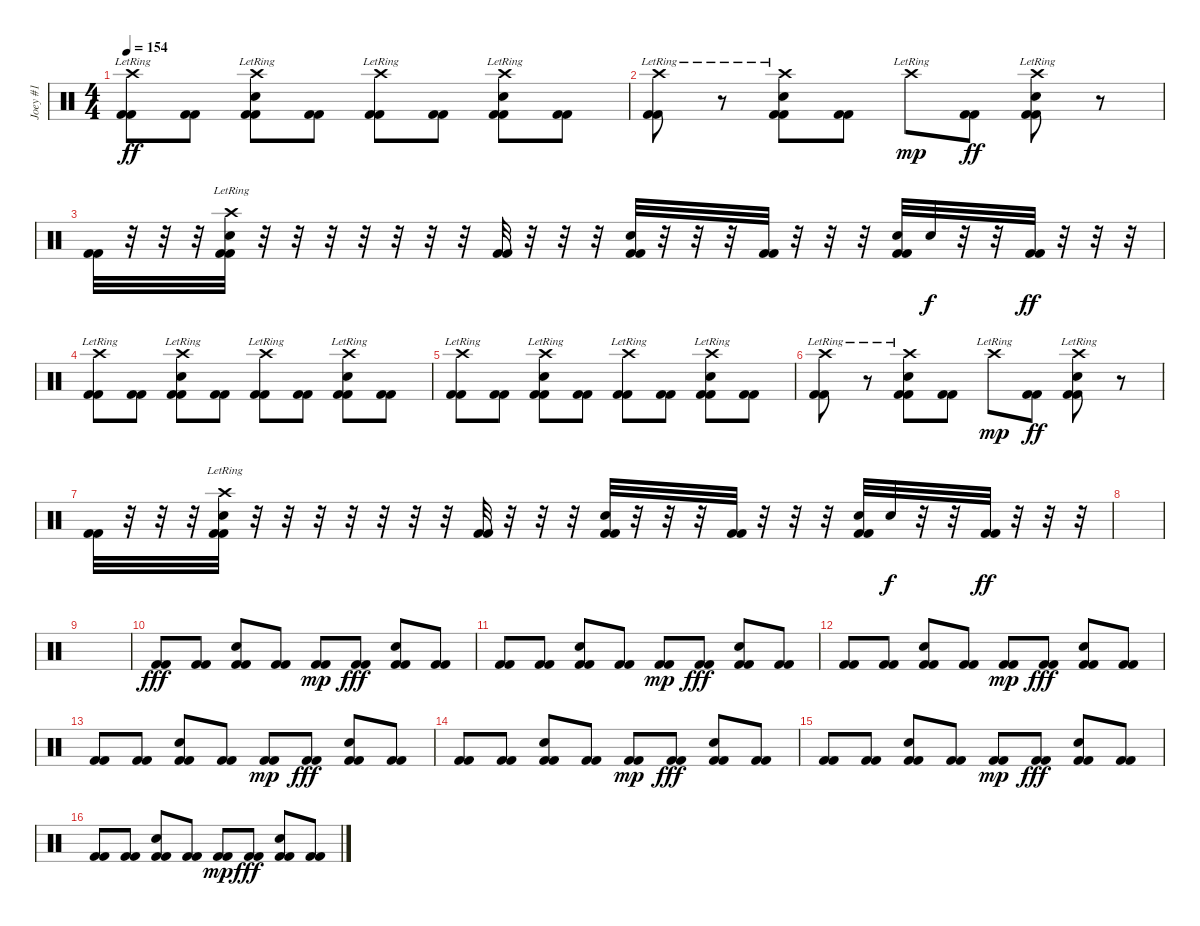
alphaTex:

\track ("Joey #1" "Joey #1") {instrument percussion}
\staff {score}
\articulation defaults
\ts (4 4)
\tempo 154
\clef neutral
\ks c
("Crash high (hit)"{lr} "Kick (hit) 2" "Kick (hit) 2").8{dy ff} ("Kick (hit) 2" "Kick (hit) 2").8 ("Crash high (hit)"{lr} "Snare (hit) 2" "Kick (hit) 2" "Kick (hit) 2").8 ("Kick (hit) 2" "Kick (hit) 2").8 ("Crash high (hit)"{lr} "Kick (hit) 2" "Kick (hit) 2").8 ("Kick (hit) 2" "Kick (hit) 2").8 ("Crash high (hit)"{lr} "Snare (hit) 2" "Kick (hit) 2" "Kick (hit) 2").8 ("Kick (hit) 2" "Kick (hit) 2").8 |
("Crash high (hit)"{lr} "Kick (hit) 2" "Kick (hit) 2").8 r.8 ("Crash high (hit)"{lr} "Snare (hit) 2" "Kick (hit) 2" "Kick (hit) 2").8 ("Kick (hit) 2" "Kick (hit) 2").8 "Crash high (hit)"{lr}.8{dy mp} ("Kick (hit) 2" "Kick (hit) 2").8{dy ff} ("Crash high (hit)"{lr} "Snare (hit) 2" "Kick (hit) 2" "Kick (hit) 2").8 r.8 |
("Kick (hit) 2" "Kick (hit) 2").32 r.32 r.32 r.32 ("Crash high (hit)"{lr} "Snare (hit) 2" "Kick (hit) 2" "Kick (hit) 2").32 r.32 r.32 r.32 r.32 r.32 r.32 r.32 ("Kick (hit) 2" "Kick (hit) 2").32 r.32 r.32 r.32 ("Snare (hit) 2" "Kick (hit) 2" "Kick (hit) 2").32 r.32 r.32 r.32 ("Kick (hit) 2" "Kick (hit) 2").32 r.32 r.32 r.32 ("Snare (hit) 2" "Kick (hit) 2" "Kick (hit) 2").32 "Snare (hit) 2".32{dy f} r.32 r.32 ("Kick (hit) 2" "Kick (hit) 2").32{dy ff} r.32 r.32 r.32 |
("Crash high (hit)"{lr} "Kick (hit) 2" "Kick (hit) 2").8 ("Kick (hit) 2" "Kick (hit) 2").8 ("Crash high (hit)"{lr} "Snare (hit) 2" "Kick (hit) 2" "Kick (hit) 2").8 ("Kick (hit) 2" "Kick (hit) 2").8 ("Crash high (hit)"{lr} "Kick (hit) 2" "Kick (hit) 2").8 ("Kick (hit) 2" "Kick (hit) 2").8 ("Crash high (hit)"{lr} "Snare (hit) 2" "Kick (hit) 2" "Kick (hit) 2").8 ("Kick (hit) 2" "Kick (hit) 2").8 |
("Crash high (hit)"{lr} "Kick (hit) 2" "Kick (hit) 2").8 ("Kick (hit) 2" "Kick (hit) 2").8 ("Crash high (hit)"{lr} "Snare (hit) 2" "Kick (hit) 2" "Kick (hit) 2").8 ("Kick (hit) 2" "Kick (hit) 2").8 ("Crash high (hit)"{lr} "Kick (hit) 2" "Kick (hit) 2").8 ("Kick (hit) 2" "Kick (hit) 2").8 ("Crash high (hit)"{lr} "Snare (hit) 2" "Kick (hit) 2" "Kick (hit) 2").8 ("Kick (hit) 2" "Kick (hit) 2").8 |
("Crash high (hit)"{lr} "Kick (hit) 2" "Kick (hit) 2").8 r.8 ("Crash high (hit)"{lr} "Snare (hit) 2" "Kick (hit) 2" "Kick (hit) 2").8 ("Kick (hit) 2" "Kick (hit) 2").8 "Crash high (hit)"{lr}.8{dy mp} ("Kick (hit) 2" "Kick (hit) 2").8{dy ff} ("Crash high (hit)"{lr} "Snare (hit) 2" "Kick (hit) 2" "Kick (hit) 2").8 r.8 |
("Kick (hit) 2" "Kick (hit) 2").32 r.32 r.32 r.32 ("Crash high (hit)"{lr} "Snare (hit) 2" "Kick (hit) 2" "Kick (hit) 2").32 r.32 r.32 r.32 r.32 r.32 r.32 r.32 ("Kick (hit) 2" "Kick (hit) 2").32 r.32 r.32 r.32 ("Snare (hit) 2" "Kick (hit) 2" "Kick (hit) 2").32 r.32 r.32 r.32 ("Kick (hit) 2" "Kick (hit) 2").32 r.32 r.32 r.32 ("Snare (hit) 2" "Kick (hit) 2" "Kick (hit) 2").32 "Snare (hit) 2".32{dy f} r.32 r.32 ("Kick (hit) 2" "Kick (hit) 2").32{dy ff} r.32 r.32 r.32 |
|
|
("Kick (hit) 2" "Kick (hit) 2").8{dy fff} ("Kick (hit) 2" "Kick (hit) 2").8 ("Snare (hit) 2" "Kick (hit) 2" "Kick (hit) 2").8 ("Kick (hit) 2" "Kick (hit) 2").8 ("Kick (hit) 2" "Kick (hit) 2").8{dy mp} ("Kick (hit) 2" "Kick (hit) 2").8{dy fff} ("Snare (hit) 2" "Kick (hit) 2" "Kick (hit) 2").8 ("Kick (hit) 2" "Kick (hit) 2").8 |
("Kick (hit) 2" "Kick (hit) 2").8 ("Kick (hit) 2" "Kick (hit) 2").8 ("Snare (hit) 2" "Kick (hit) 2" "Kick (hit) 2").8 ("Kick (hit) 2" "Kick (hit) 2").8 ("Kick (hit) 2" "Kick (hit) 2").8{dy mp} ("Kick (hit) 2" "Kick (hit) 2").8{dy fff} ("Snare (hit) 2" "Kick (hit) 2" "Kick (hit) 2").8 ("Kick (hit) 2" "Kick (hit) 2").8 |
("Kick (hit) 2" "Kick (hit) 2").8 ("Kick (hit) 2" "Kick (hit) 2").8 ("Snare (hit) 2" "Kick (hit) 2" "Kick (hit) 2").8 ("Kick (hit) 2" "Kick (hit) 2").8 ("Kick (hit) 2" "Kick (hit) 2").8{dy mp} ("Kick (hit) 2" "Kick (hit) 2").8{dy fff} ("Snare (hit) 2" "Kick (hit) 2" "Kick (hit) 2").8 ("Kick (hit) 2" "Kick (hit) 2").8 |
("Kick (hit) 2" "Kick (hit) 2").8 ("Kick (hit) 2" "Kick (hit) 2").8 ("Snare (hit) 2" "Kick (hit) 2" "Kick (hit) 2").8 ("Kick (hit) 2" "Kick (hit) 2").8 ("Kick (hit) 2" "Kick (hit) 2").8{dy mp} ("Kick (hit) 2" "Kick (hit) 2").8{dy fff} ("Snare (hit) 2" "Kick (hit) 2" "Kick (hit) 2").8 ("Kick (hit) 2" "Kick (hit) 2").8 |
("Kick (hit) 2" "Kick (hit) 2").8 ("Kick (hit) 2" "Kick (hit) 2").8 ("Snare (hit) 2" "Kick (hit) 2" "Kick (hit) 2").8 ("Kick (hit) 2" "Kick (hit) 2").8 ("Kick (hit) 2" "Kick (hit) 2").8{dy mp} ("Kick (hit) 2" "Kick (hit) 2").8{dy fff} ("Snare (hit) 2" "Kick (hit) 2" "Kick (hit) 2").8 ("Kick (hit) 2" "Kick (hit) 2").8 |
("Kick (hit) 2" "Kick (hit) 2").8 ("Kick (hit) 2" "Kick (hit) 2").8 ("Snare (hit) 2" "Kick (hit) 2" "Kick (hit) 2").8 ("Kick (hit) 2" "Kick (hit) 2").8 ("Kick (hit) 2" "Kick (hit) 2").8{dy mp} ("Kick (hit) 2" "Kick (hit) 2").8{dy fff} ("Snare (hit) 2" "Kick (hit) 2" "Kick (hit) 2").8 ("Kick (hit) 2" "Kick (hit) 2").8 |
("Kick (hit) 2" "Kick (hit) 2").8 ("Kick (hit) 2" "Kick (hit) 2").8 ("Snare (hit) 2" "Kick (hit) 2" "Kick (hit) 2").8 ("Kick (hit) 2" "Kick (hit) 2").8 ("Kick (hit) 2" "Kick (hit) 2").8{dy mp} ("Kick (hit) 2" "Kick (hit) 2").8{dy fff} ("Snare (hit) 2" "Kick (hit) 2" "Kick (hit) 2").8 ("Kick (hit) 2" "Kick (hit) 2").8
